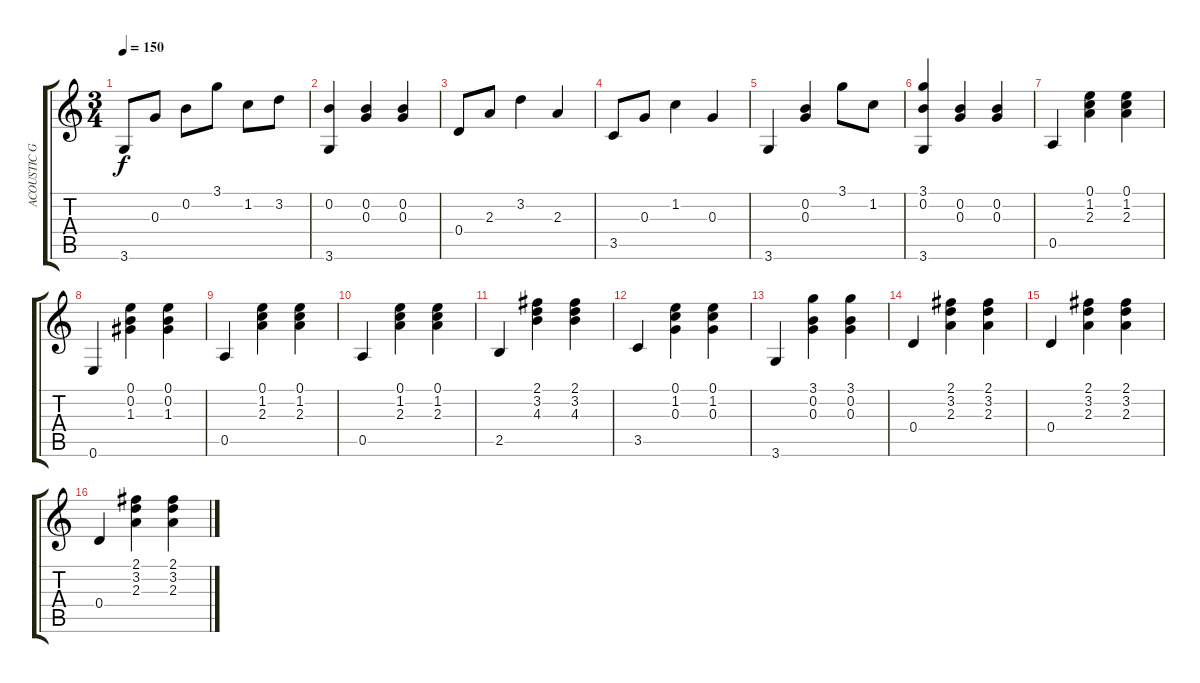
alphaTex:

\track ("ACOUSTIC GUITAR (Keith Richard)" "ACOUSTIC G") {instrument acousticguitarsteel}
\staff {score tabs}
\tuning (E4 B3 G3 D3 A2 E2) {hide}
\ts (3 4)
\tempo 150
\clef g2
\ks c
3.6.8{dy f} 0.3.8 0.2.8 3.1.8 1.2.8 3.2.8 |
(0.2 3.6).4 (0.2 0.3).4 (0.2 0.3).4 |
0.4.8 2.3.8 3.2.4 2.3.4 |
3.5.8 0.3.8 1.2.4 0.3.4 |
3.6.4 (0.2 0.3).4 3.1.8 1.2.8 |
(3.1 0.2 3.6).4 (0.2 0.3).4 (0.2 0.3).4 |
0.5.4 (0.1 1.2 2.3).4 (0.1 1.2 2.3).4 |
0.6.4 (0.1 0.2 1.3).4 (0.1 0.2 1.3).4 |
0.5.4 (0.1 1.2 2.3).4 (0.1 1.2 2.3).4 |
0.5.4 (0.1 1.2 2.3).4 (0.1 1.2 2.3).4 |
2.5.4 (2.1 3.2 4.3).4 (2.1 3.2 4.3).4 |
3.5.4 (0.1 1.2 0.3).4 (0.1 1.2 0.3).4 |
3.6.4 (3.1 0.2 0.3).4 (3.1 0.2 0.3).4 |
0.4.4 (2.1 3.2 2.3).4 (2.1 3.2 2.3).4 |
0.4.4 (2.1 3.2 2.3).4 (2.1 3.2 2.3).4 |
0.4.4 (2.1 3.2 2.3).4 (2.1 3.2 2.3).4
